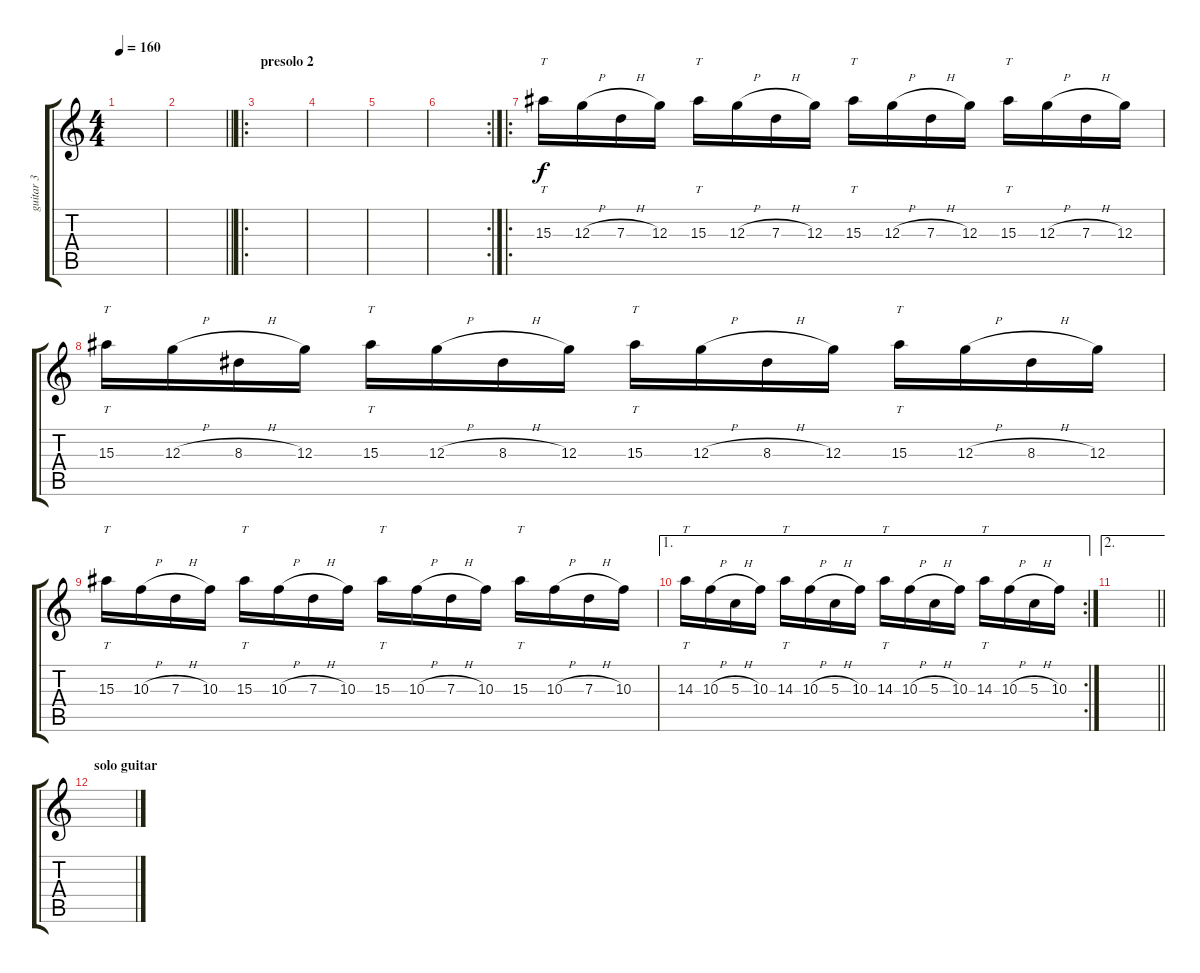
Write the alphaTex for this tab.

\track ("guitar 3 " "guitar 3 ") {solo instrument distortionguitar}
\staff {score tabs}
\tuning (E4 B3 G3 D3 A2 E2) {hide}
\ts (4 4)
\tempo 160
\clef g2
\ks c
|
\barLineRight lightlight
|
\ro
\section ("" "presolo 2")
|
|
|
\rc 2
|
\ro
15.3.16{tt} 12.3{h}.16 7.3{h}.16 12.3.16 15.3.16{tt} 12.3{h}.16 7.3{h}.16 12.3.16 15.3.16{tt} 12.3{h}.16 7.3{h}.16 12.3.16 15.3.16{tt} 12.3{h}.16 7.3{h}.16 12.3.16 |
15.3.16{tt} 12.3{h}.16 8.3{h}.16 12.3.16 15.3.16{tt} 12.3{h}.16 8.3{h}.16 12.3.16 15.3.16{tt} 12.3{h}.16 8.3{h}.16 12.3.16 15.3.16{tt} 12.3{h}.16 8.3{h}.16 12.3.16 |
15.3.16{tt} 10.3{h}.16 7.3{h}.16 10.3.16 15.3.16{tt} 10.3{h}.16 7.3{h}.16 10.3.16 15.3.16{tt} 10.3{h}.16 7.3{h}.16 10.3.16 15.3.16{tt} 10.3{h}.16 7.3{h}.16 10.3.16 |
\ae 1
\rc 2
14.3.16{tt} 10.3{h}.16 5.3{h}.16 10.3.16 14.3.16{tt} 10.3{h}.16 5.3{h}.16 10.3.16 14.3.16{tt} 10.3{h}.16 5.3{h}.16 10.3.16 14.3.16{tt} 10.3{h}.16 5.3{h}.16 10.3.16 |
\ae 2
\barLineRight lightlight
|
\section ("" "solo guitar")
